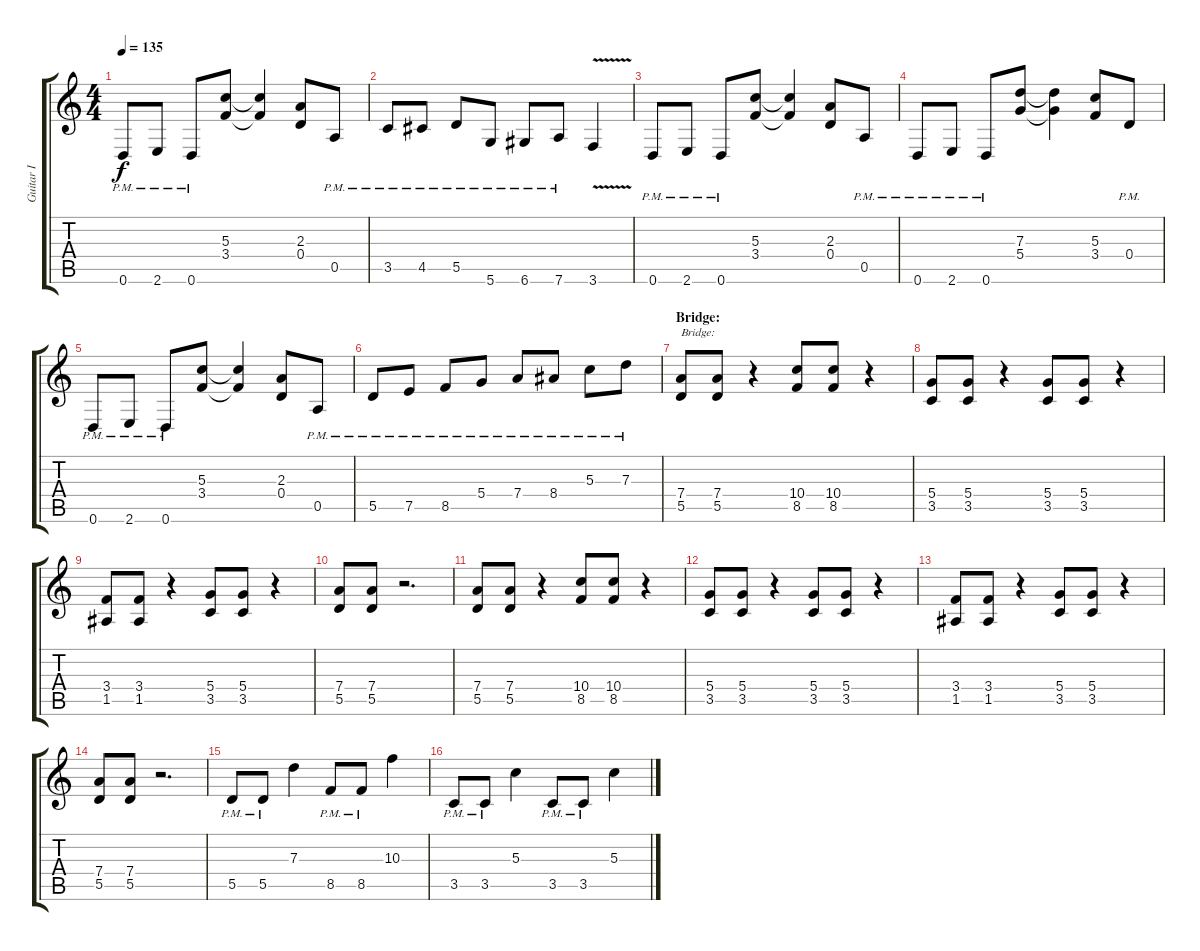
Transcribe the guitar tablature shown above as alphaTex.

\track ("Guitar I" "Guitar I") {instrument distortionguitar}
\staff {score tabs}
\tuning (E4 B3 G3 D3 A2 D2) {hide}
\ts (4 4)
\tempo 135
\clef g2
\ks c
0.6{pm}.8{dy f} 2.6{pm}.8 0.6{pm}.8 (5.3 3.4).8 (5.3{t} 3.4{t}).4 (2.3 0.4).8 0.5{pm}.8 |
3.5{pm}.8 4.5{pm}.8 5.5{pm}.8 5.6{pm}.8 6.6{pm}.8 7.6{pm}.8 3.6{v}.4 |
0.6{pm}.8 2.6{pm}.8 0.6{pm}.8 (5.3 3.4).8 (5.3{t} 3.4{t}).4 (2.3 0.4).8 0.5{pm}.8 |
0.6{pm}.8 2.6{pm}.8 0.6{pm}.8 (7.3 5.4).8 (7.3{t} 5.4{t}).4 (5.3 3.4).8 0.4{pm}.8 |
0.6{pm}.8 2.6{pm}.8 0.6{pm}.8 (5.3 3.4).8 (5.3{t} 3.4{t}).4 (2.3 0.4).8 0.5{pm}.8 |
5.5{pm}.8 7.5{pm}.8 8.5{pm}.8 5.4{pm}.8 7.4{pm}.8 8.4{pm}.8 5.3{pm}.8 7.3{pm}.8 |
\section ("" "Bridge:")
(7.4 5.5).8{txt "Bridge:"} (7.4 5.5).8 r.4 (10.4 8.5).8 (10.4 8.5).8 r.4 |
(5.4 3.5).8 (5.4 3.5).8 r.4 (5.4 3.5).8 (5.4 3.5).8 r.4 |
(3.4 1.5).8 (3.4 1.5).8 r.4 (5.4 3.5).8 (5.4 3.5).8 r.4 |
(7.4 5.5).8 (7.4 5.5).8 r.2{d} |
(7.4 5.5).8 (7.4 5.5).8 r.4 (10.4 8.5).8 (10.4 8.5).8 r.4 |
(5.4 3.5).8 (5.4 3.5).8 r.4 (5.4 3.5).8 (5.4 3.5).8 r.4 |
(3.4 1.5).8 (3.4 1.5).8 r.4 (5.4 3.5).8 (5.4 3.5).8 r.4 |
(7.4 5.5).8 (7.4 5.5).8 r.2{d} |
5.5{pm}.8 5.5{pm}.8 7.3.4 8.5{pm}.8 8.5{pm}.8 10.3.4 |
3.5{pm}.8 3.5{pm}.8 5.3.4 3.5{pm}.8 3.5{pm}.8 5.3.4
